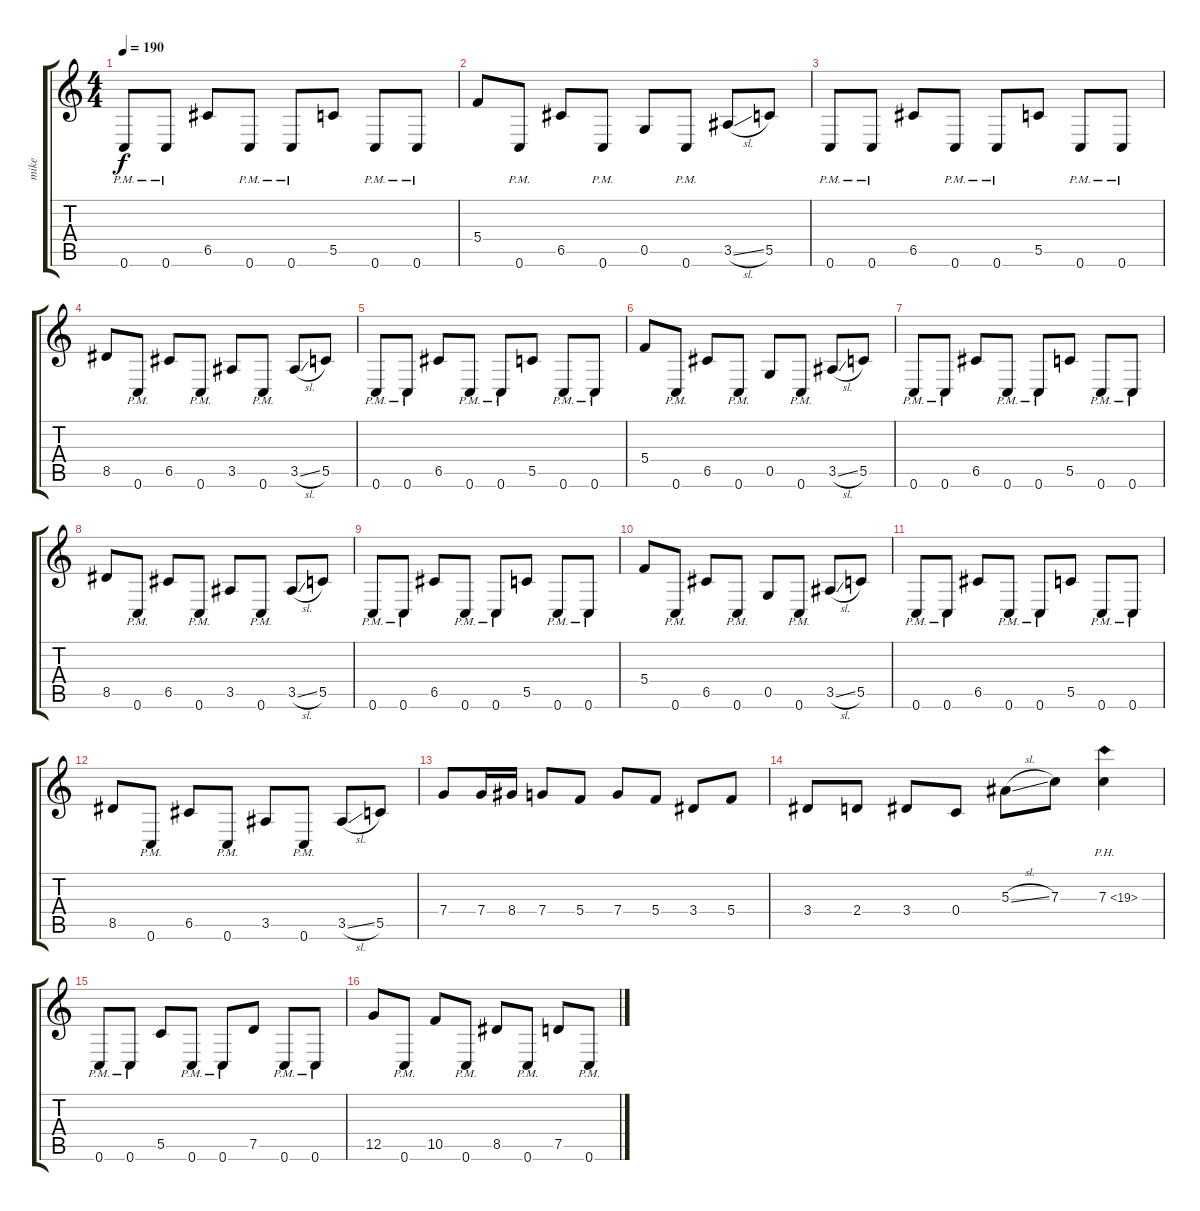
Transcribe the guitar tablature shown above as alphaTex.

\track ("mike" "mike") {instrument distortionguitar}
\staff {score tabs}
\tuning (D4 A3 F3 C3 G2 C2) {hide}
\ts (4 4)
\tempo 190
\clef g2
\ks c
0.6{pm}.8{dy f} 0.6{pm}.8 6.5.8 0.6{pm}.8 0.6{pm}.8 5.5.8 0.6{pm}.8 0.6{pm}.8 |
5.4.8 0.6{pm}.8 6.5.8 0.6{pm}.8 0.5.8 0.6{pm}.8 3.5{sl}.8 5.5.8 |
0.6{pm}.8 0.6{pm}.8 6.5.8 0.6{pm}.8 0.6{pm}.8 5.5.8 0.6{pm}.8 0.6{pm}.8 |
8.5.8 0.6{pm}.8 6.5.8 0.6{pm}.8 3.5.8 0.6{pm}.8 3.5{sl}.8 5.5.8 |
0.6{pm}.8 0.6{pm}.8 6.5.8 0.6{pm}.8 0.6{pm}.8 5.5.8 0.6{pm}.8 0.6{pm}.8 |
5.4.8 0.6{pm}.8 6.5.8 0.6{pm}.8 0.5.8 0.6{pm}.8 3.5{sl}.8 5.5.8 |
0.6{pm}.8 0.6{pm}.8 6.5.8 0.6{pm}.8 0.6{pm}.8 5.5.8 0.6{pm}.8 0.6{pm}.8 |
8.5.8 0.6{pm}.8 6.5.8 0.6{pm}.8 3.5.8 0.6{pm}.8 3.5{sl}.8 5.5.8 |
0.6{pm}.8 0.6{pm}.8 6.5.8 0.6{pm}.8 0.6{pm}.8 5.5.8 0.6{pm}.8 0.6{pm}.8 |
5.4.8 0.6{pm}.8 6.5.8 0.6{pm}.8 0.5.8 0.6{pm}.8 3.5{sl}.8 5.5.8 |
0.6{pm}.8 0.6{pm}.8 6.5.8 0.6{pm}.8 0.6{pm}.8 5.5.8 0.6{pm}.8 0.6{pm}.8 |
8.5.8 0.6{pm}.8 6.5.8 0.6{pm}.8 3.5.8 0.6{pm}.8 3.5{sl}.8 5.5.8 |
7.4.8 7.4.16 8.4.16 7.4.8 5.4.8 7.4.8 5.4.8 3.4.8 5.4.8 |
3.4.8 2.4.8 3.4.8 0.4.8 5.3{sl}.8 7.3.8 7.3{ph 12}.4 |
0.6{pm}.8 0.6{pm}.8 5.5.8 0.6{pm}.8 0.6{pm}.8 7.5.8 0.6{pm}.8 0.6{pm}.8 |
12.5.8 0.6{pm}.8 10.5.8 0.6{pm}.8 8.5.8 0.6{pm}.8 7.5.8 0.6{pm}.8
